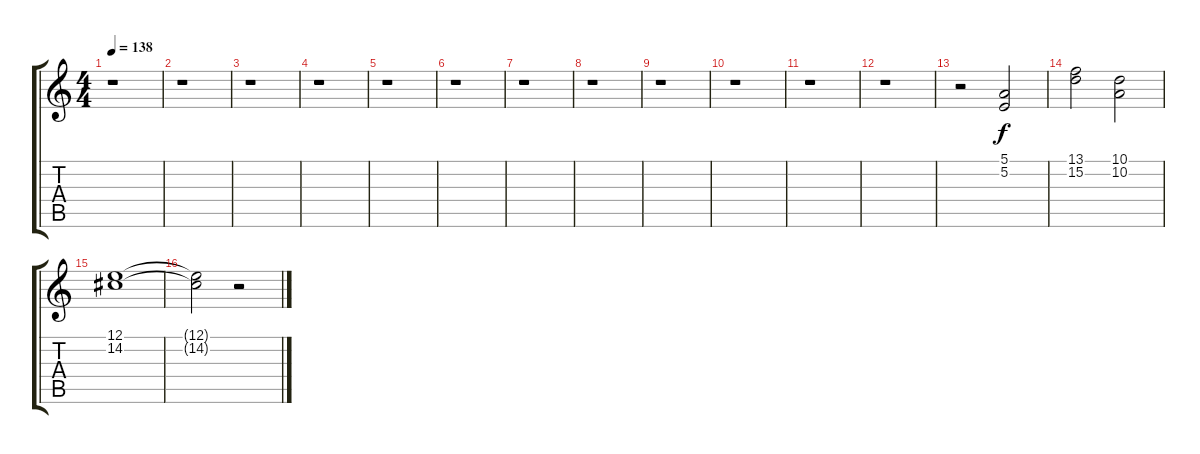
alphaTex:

\track "" {instrument flute}
\staff {score tabs}
\tuning (E4 B3 G3 D3 A2 E2) {hide}
\ts (4 4)
\tempo 138
\clef g2
\ks c
r.1{dy f} |
r.1 |
r.1 |
r.1 |
r.1 |
r.1 |
r.1 |
r.1 |
r.1 |
r.1 |
r.1 |
r.1 |
r.2 (5.1 5.2).2 |
(13.1 15.2).2 (10.1 10.2).2 |
(12.1 14.2).1 |
(12.1{t} 14.2{t}).2 r.2
